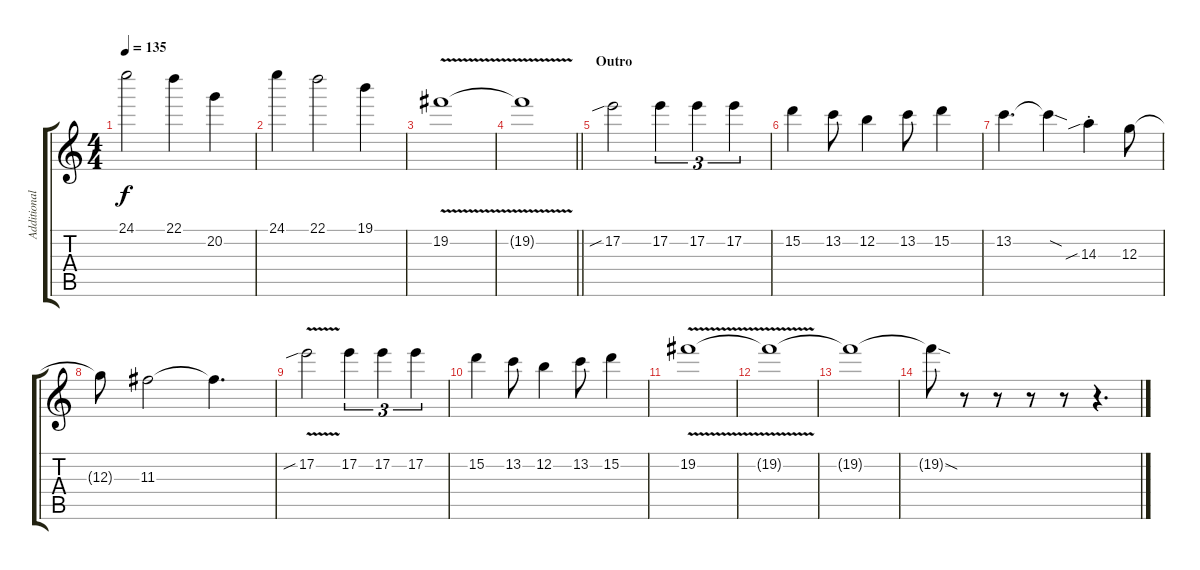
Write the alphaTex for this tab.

\track ("Additional Guitar" "Additional") {instrument distortionguitar}
\staff {score tabs}
\tuning (E4 B3 G3 D3 A2 D2) {hide}
\ts (4 4)
\tempo 135
\clef g2
\ks c
24.1.2{dy f} 22.1.4 20.2.4 |
24.1.4 22.1.2 19.1.4 |
19.2{v}.1 |
\barLineRight lightlight
19.2{v t}.1 |
\section ("" "Outro")
17.2{sib}.2 17.2.4{tu (3 2)} 17.2.4{tu (3 2)} 17.2.4{tu (3 2)} |
15.2.4 13.2.8 12.2.4 13.2.8 15.2.4 |
13.2.4{d} 13.2{sod t}.4 14.3{sib st}.4 12.3.8 |
12.3{t}.8 11.3.2 11.3{t}.4{d} |
17.2{v sib}.2 17.2.4{tu (3 2)} 17.2.4{tu (3 2)} 17.2.4{tu (3 2)} |
15.2.4 13.2.8 12.2.4 13.2.8 15.2.4 |
19.2{v}.1 |
19.2{t}.1 |
19.2{t}.1 |
19.2{sod t}.8 r.8 r.8 r.8 r.8 r.4{d}
